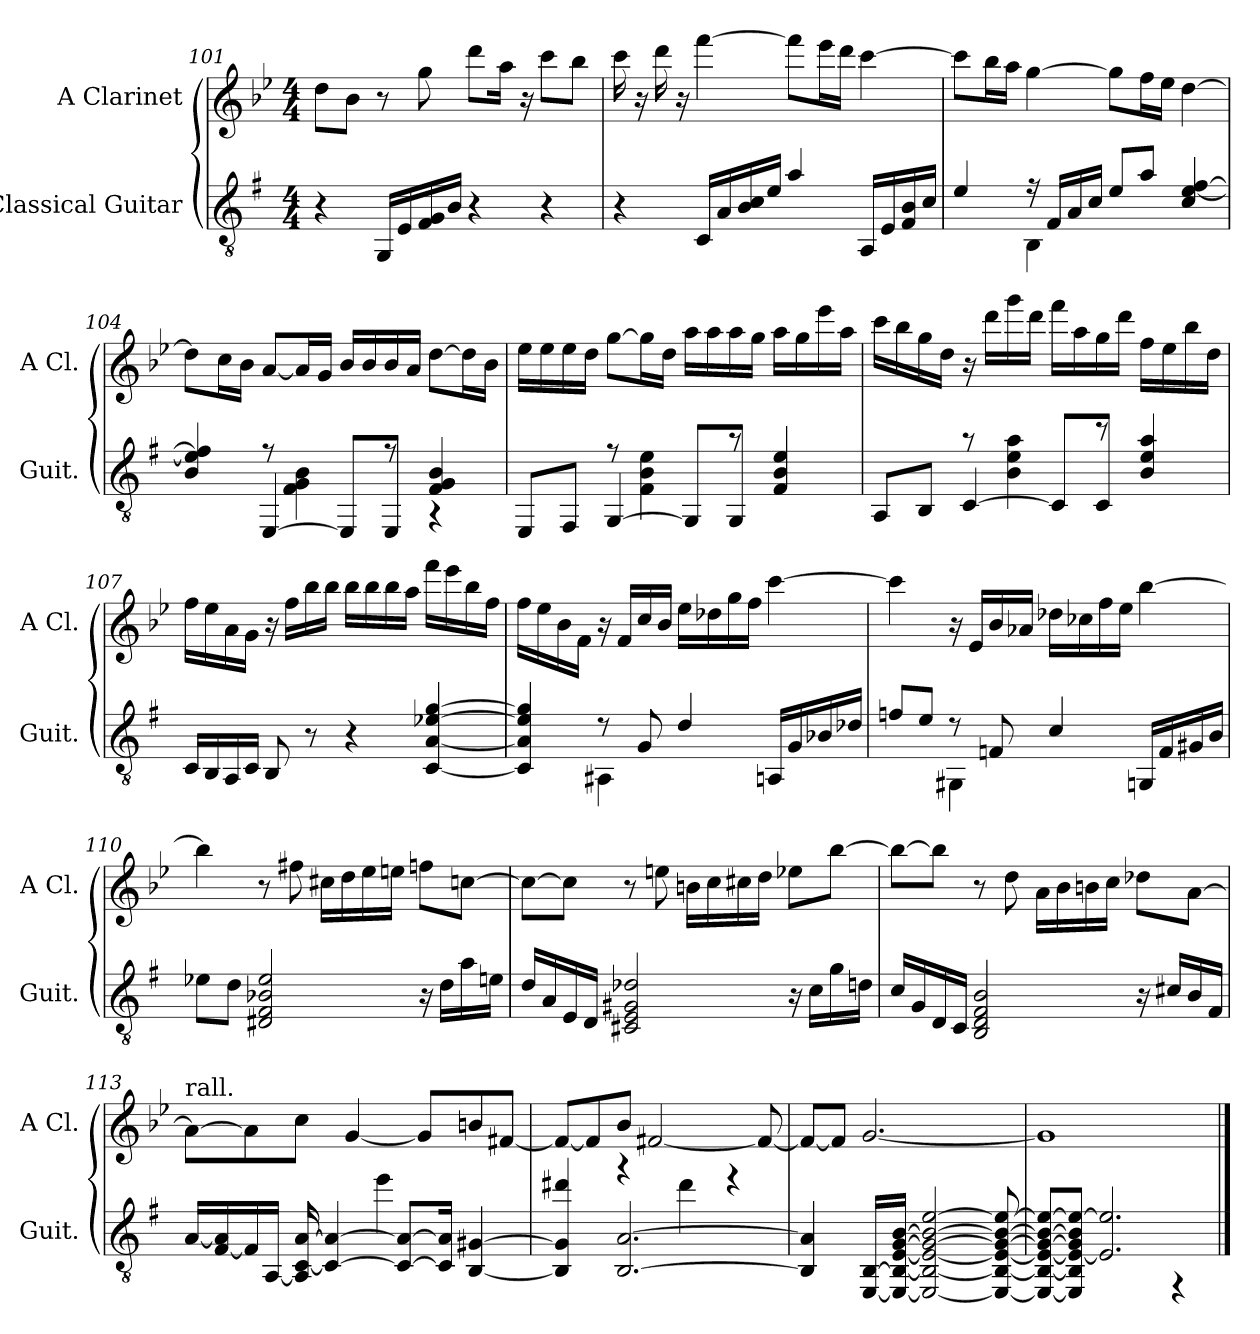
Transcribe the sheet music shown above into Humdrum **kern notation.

**kern	**kern
*part2	*part1
*staff2	*staff1
*I"Classical Guitar	*I"A Clarinet
*I'Guit.	*I'A Cl.
!!LO:LB:g=z
*clefGv2	*clefG2
*	*ITrd2c3
*k[f#]	*k[f#]
*M4/4	*M4/4
=101	=101
4r	8b\L
.	8g\J
16GG/LL	8r
16E/	.
16F#/ 16G/	8ee\
16B/JJ	.
4r	8bb\L
.	16ff#\Jk
.	16r
4r	8aa\L
.	8gg\J
=102	=102
4r	16aa\
.	16r
.	16bb\
.	16r
16C/LL	[4ddd\
16A/	.
16B/ 16c/	.
16e/JJ	.
4a/	8ddd\L]
.	16ccc\L
.	16bb\JJ
16AA/LL	[4aa\
16E/	.
16F#/ 16B/	.
16c/JJ	.
=103	=103
*^	*
4e/	4ryy	8aa\L]
.	.	16gg\L
.	.	16ff#\JJ
16r	4BB\	[4ee\
16F#/LL	.	.
16A/	.	.
16c/JJ	.	.
8e/L	2ryy	8ee\L]
8a/J	.	16dd\L
.	.	16cc\JJ
4c/ [4e/ [4f#/	.	[4b\
!!LO:LB:g=z
=104	=104	=104
4B/ 4e/] 4f#/]	4ryy	8b\L]
.	.	16a\L
.	.	16g\JJ
[4EE/	8rf	[8f#/L
.	4F#\ 4G\ 4B\	16f#/L]
.	.	16e/JJ
8EE/L]	.	16g/LL
.	.	16g/
8EE/J	8rf	16g/
.	.	16f#/JJ
4F#/ 4G/ 4B/	4r	[8b\L
.	.	16b\L]
.	.	16g\JJ
=105	=105	=105
8EE/L	4ryy	16cc\LL
.	.	16cc\
8FF#/J	.	16cc\
.	.	16b\JJ
[4GG/	8rf	[8ee\L
.	4F#\ 4B\ 4e\	16ee\L]
.	.	16b\JJ
8GG/L]	.	16ff#\LL
.	.	16ff#\
8GG/J	8ra	16ff#\
.	.	16ee\JJ
4F#/ 4B/ 4e/	4ryy	16ff#\LL
.	.	16ee\
.	.	16ccc\
.	.	16ff#\JJ
!!LO:PB:g=z
=106	=106	=106
8AA/L	4ryy	16aa\LL
.	.	16gg\
8BB/J	.	16ee\
.	.	16b\JJ
[4C/	8ra	16r
.	.	16bb\LL
.	4B\ 4e\ 4a\	16eee\
.	.	16bb\JJ
8C/L]	.	16ddd\LL
.	.	16ff#\
8C/J	8rcc	16ee\
.	.	16bb\JJ
4B/ 4e/ 4a/	4ryy	16dd\LL
.	.	16cc\
.	.	16gg\
.	.	16b\JJ
*v	*v	*
=107	=107
16C/LL	16dd\LL
16BB/	16cc\
16AA/	16f#\
16C/JJ	16e\JJ
8BB/	16r
.	16dd\LL
8r	16gg\
.	16gg\JJ
4r	16gg\LL
.	16gg\
.	16gg\
.	16ff#\JJ
[4C/ [4A/ [4e-X/ [4g/	16ddd\LL
.	16ccc\
.	16gg\
.	16dd\JJ
!!LO:LB:g=z
=108	=108
*^	*
4C/] 4A/] 4e-/] 4g/]	4ryy	16dd\LL
.	.	16cc\
.	.	16g\
.	.	16d\JJ
8r	4AA#X\	16r
.	.	16d/LL
8G/	.	16a/
.	.	16g/JJ
4d/	2ryy	16cc\LL
.	.	16b-X\
.	.	16ee\
.	.	16dd\JJ
16AAn/LL	.	[4aa\
16G/	.	.
16B-X/	.	.
16d-X/JJ	.	.
=109	=109	=109
8fn/L	4ryy	4aa\]
8e/J	.	.
8r	4GG#X\	16r
.	.	16c/LL
8Fn/	.	16g/
.	.	16fn/JJ
4c/	2ryy	16b-X\LL
.	.	16a-X\
.	.	16dd\
.	.	16cc\JJ
16GGn/LL	.	[4gg\
16F/	.	.
16G#X/	.	.
16B/JJ	.	.
*v	*v	*
!!LO:LB:g=z
=110	=110
8e-X\L	4gg\]
8d\J	.
2D#X/ 2F#/ 2B-X/ 2e-/	8r
.	8dd#X\
.	16a#X\LL
.	16b\
.	16cc\
.	16cc#X\JJ
16r	8ddn\L
16d\LL	.
16a\	[8an\J
16en\JJ	.
=111	=111
16d/LL	8a\L_
16A/	.
16E/	8a\J]
16D/JJ	.
2C#X/ 2E/ 2G#X/ 2d-X/	8r
.	8cc#X\
.	16g#X\LL
.	16a\
.	16a#X\
.	16b\JJ
16r	8ccn\L
16c\LL	.
16g\	[8gg\J
16dn\JJ	.
!!LO:LB:g=z
=112	=112
16c/LL	8gg\L_
16G/	.
16D/	8gg\J]
16C/JJ	.
2BB/ 2D/ 2F#/ 2B/	8r
.	8b\
.	16f#\LL
.	16g\
.	16g#X\
.	16a\JJ
16r	8b-X\L
16c#X/LL	.
16B/	[8f#\J
16F#/JJ	.
=113	=113
*^	*
!	!	!LO:TX:a:t=rall.
[16A/LL	2ryy	8f#\L_
[16F#/ 16A/]	.	.
16F#/]	.	8f#\]
[16AA/JJ	.	.
16AA/] [16C/ [16A/	.	8a\J
4C/_ 4A/_	.	.
.	.	[4e/
.	4ee\	.
8C/_ 8A/_L	.	.
.	.	8e/L]
16C/] 16A/]Jk	.	.
[4BB/ [4G#X/	4ryy	8g#X/
.	.	[8d#X/J
=114	=114	=114
4BB/] 4G#/] 4dd#X/	4ryy	8d#/L_
.	.	8d#/]
[2.BB/ [2.A/	4rgg	8g/J
.	.	[2d#X/
.	4dd#\	.
.	4ree	.
.	.	8d#/_
*v	*v	*
!!LO:LB:g=z
=115	=115
4BB/] 4A/]	8d#/L_
.	8d#/J]
[16EE/ [16BB/LL	[2.e/
16EE/_ 16BB/_ [16E/ [16G/ [16B/JJ	.
2EE/_ 2BB/_ 2E/_ 2G/_ 2B/_ [2e/	.
8EE/_ 8BB/_ 8E/_ 8G/_ 8B/_ 8e/_	.
=116	=116
*^	*
8EE/_ 8BB/_ 8E/_ 8G/_ 8B/_ 8e/_L	2.ryy	1e]
8EE/] 8BB/] 8E/_ 8G/] 8B/] 8e/_J	.	.
2.E/] 2.e/]	.	.
.	4r	.
*v	*v	*
==	==
*-	*-
